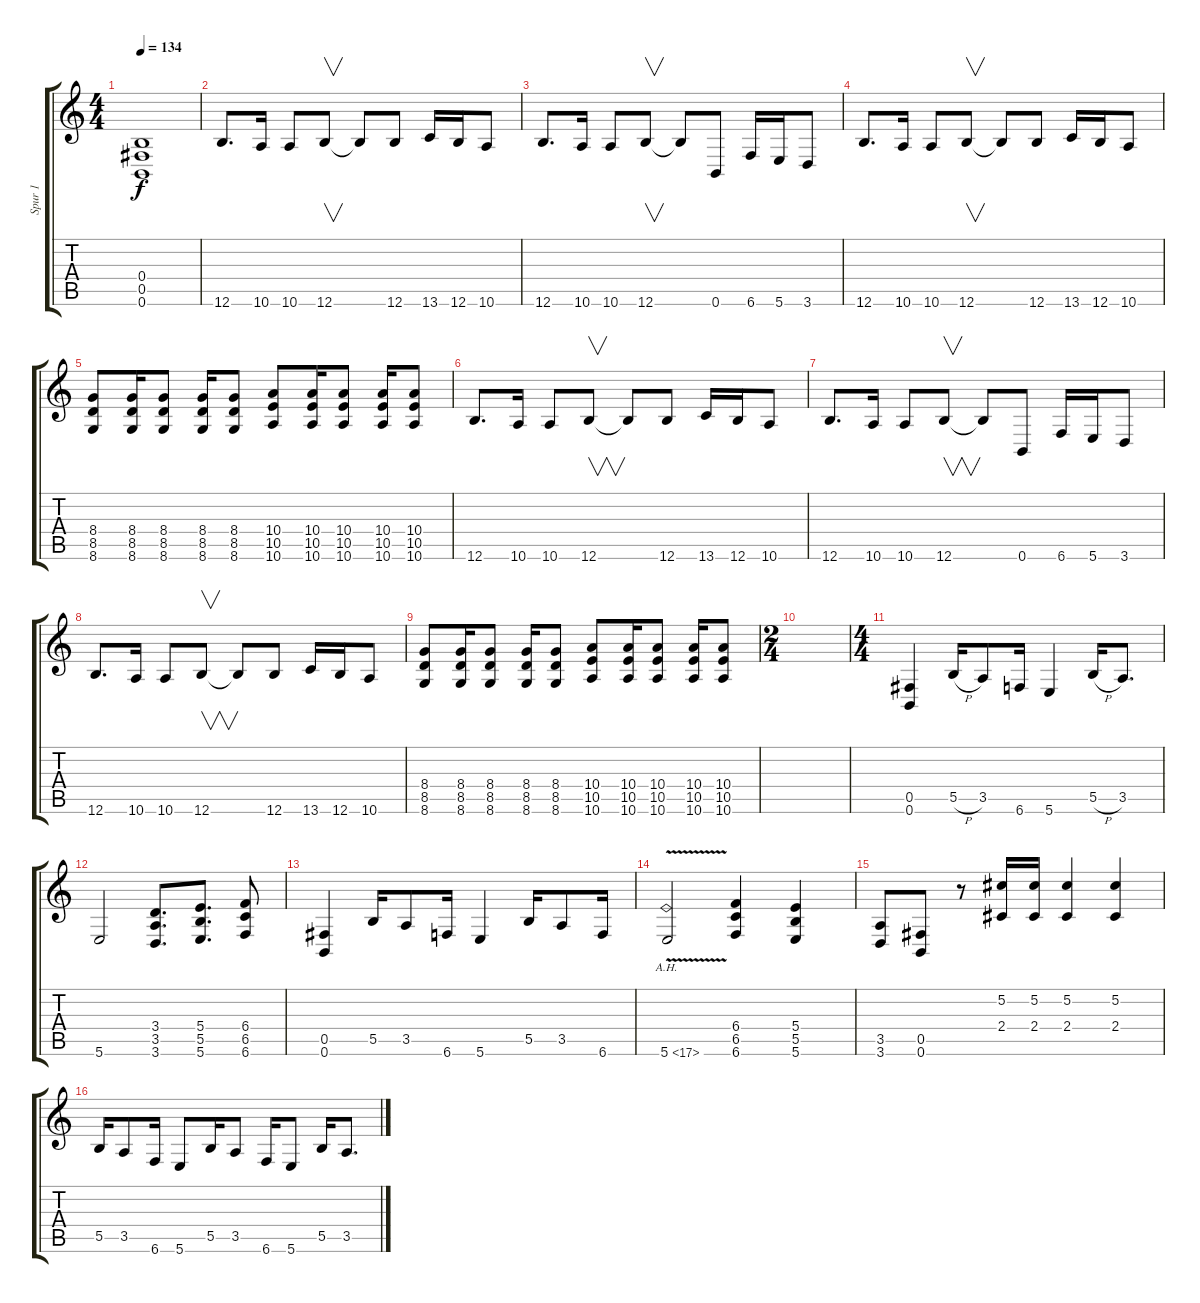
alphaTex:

\track ("Spur 1" "Spur 1") {instrument distortionguitar}
\staff {score tabs}
\tuning (Db4 Ab3 E3 B2 Gb2 B1) {hide}
\ts (4 4)
\tempo 134
\clef g2
\ks c
(0.4{t} 0.5{t} 0.6{t}).1{dy f} |
12.6.8{d} 10.6.16 10.6.8 12.6.8{v} 12.6{t}.8 12.6.8 13.6.16 12.6.16 10.6.8 |
12.6.8{d} 10.6.16 10.6.8 12.6.8{v} 12.6{t}.8 0.6.8 6.6.16 5.6.16 3.6.8 |
12.6.8{d} 10.6.16 10.6.8 12.6.8{v} 12.6{t}.8 12.6.8 13.6.16 12.6.16 10.6.8 |
(8.4 8.5 8.6).8 (8.4 8.5 8.6).16 (8.4 8.5 8.6).8 (8.4 8.5 8.6).16 (8.4 8.5 8.6).8 (10.4 10.5 10.6).8 (10.4 10.5 10.6).16 (10.4 10.5 10.6).8 (10.4 10.5 10.6).16 (10.4 10.5 10.6).8 |
12.6.8{d} 10.6.16 10.6.8 12.6.8{v} 12.6{t}.8 12.6.8 13.6.16 12.6.16 10.6.8 |
12.6.8{d} 10.6.16 10.6.8 12.6.8{v} 12.6{t}.8 0.6.8 6.6.16 5.6.16 3.6.8 |
12.6.8{d} 10.6.16 10.6.8 12.6.8{v} 12.6{t}.8 12.6.8 13.6.16 12.6.16 10.6.8 |
(8.4 8.5 8.6).8 (8.4 8.5 8.6).16 (8.4 8.5 8.6).8 (8.4 8.5 8.6).16 (8.4 8.5 8.6).8 (10.4 10.5 10.6).8 (10.4 10.5 10.6).16 (10.4 10.5 10.6).8 (10.4 10.5 10.6).16 (10.4 10.5 10.6).8 |
\ts (2 4)
|
\ts (4 4)
(0.5 0.6).4 5.5{h}.16 3.5.8 6.6.16 5.6.4 5.5{h}.16 3.5.8{d} |
5.6.2 (3.4 3.5 3.6).8{d} (5.4 5.5 5.6).8{d} (6.4 6.5 6.6).8 |
(0.5 0.6).4 5.5.16 3.5.8 6.6.16 5.6.4 5.5.16 3.5.8 6.6.16 |
5.6{ah 12 v}.2 (6.4 6.5 6.6).4 (5.4 5.5 5.6).4 |
(3.5 3.6).8 (0.5 0.6).8 r.8 (5.2 2.4).16 (5.2 2.4).16 (5.2 2.4).4 (5.2 2.4).4 |
5.5.16 3.5.8 6.6.16 5.6.8 5.5.16 3.5.8 6.6.16 5.6.8 5.5.16 3.5.8{d}
